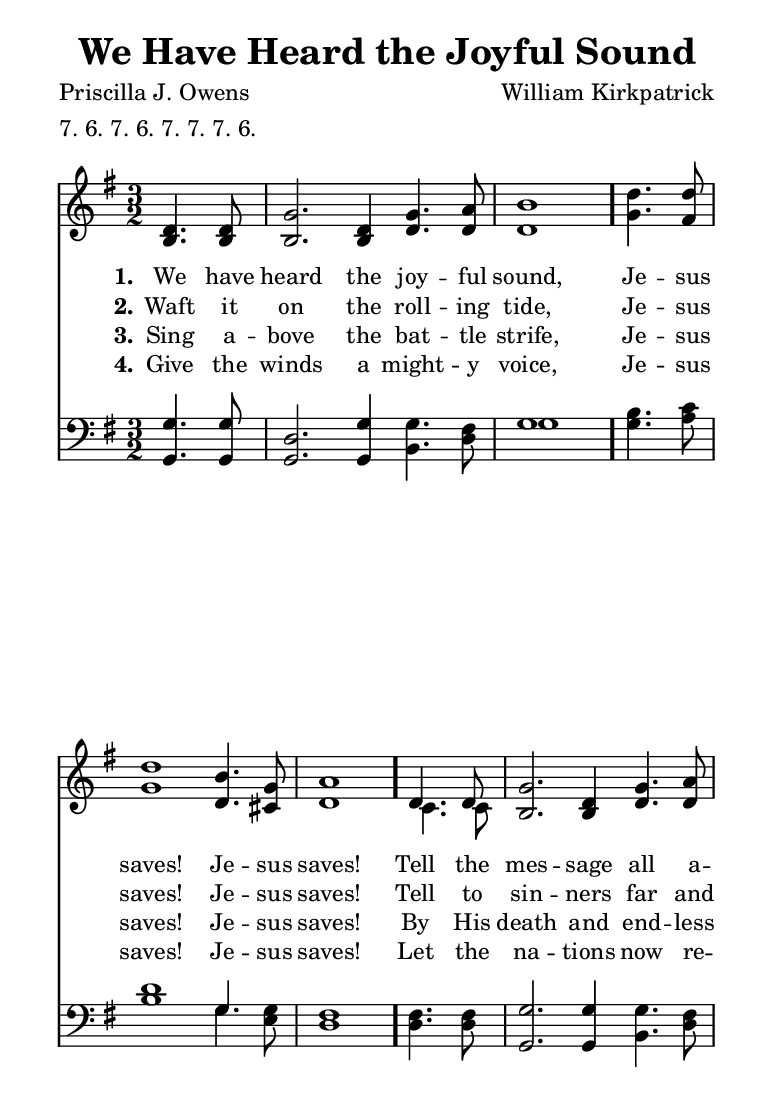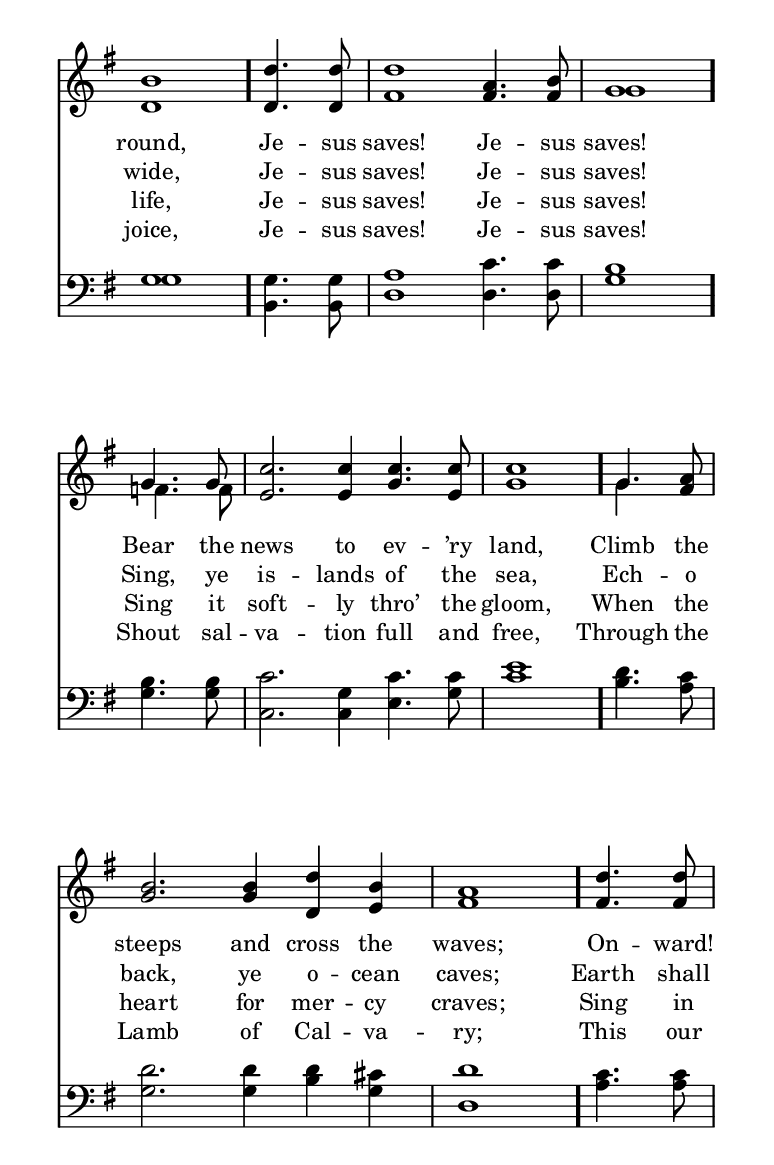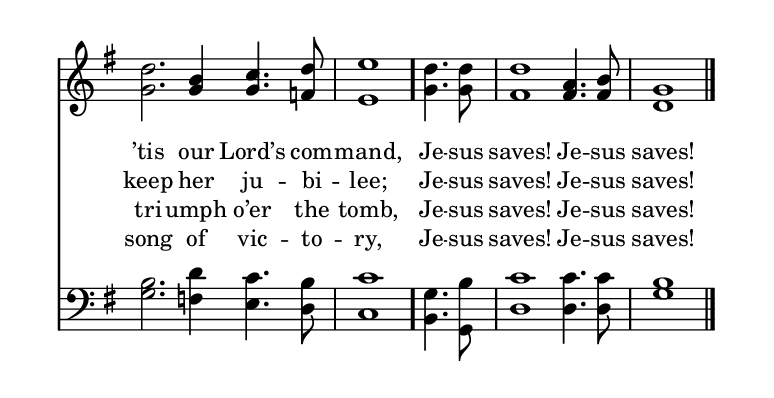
\include "common/global.ily"
\paper {
  \include "common/paper.ily"
}

\header{
  %gospel
  hymnnumber = "132"
  title = "We Have Heard the Joyful Sound"
  tunename = "Jesus Saves"
  meter = "7. 6. 7. 6. 7. 7. 7. 6."
  poet = "Priscilla J. Owens"
  composer = "William Kirkpatrick"
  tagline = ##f
}

% for fermata in MIDI
ta = { \tempo 2=80 }
tb = { \tempo 2=40 }

patternAA = { c4. c8 | c2. c4 c4. c8 | c1 }
patternAB = { c4. c8 | c2. c4 c4  c4 | c1 }

patternBA = { c4. c8 | c1 c4. c8 | c1 }

global = {
  \include "common/overrides.ily"
  \override Staff.TimeSignature.style = #'numbered
  \time 3/2
  \override Score.MetronomeMark.transparent = ##t % hide all fermata changes too
  \ta
  \key g \major
  \partial 2
  \autoBeamOff
}

notesSoprano = {
\global
\relative c' {

  \changePitch \patternAA { d d | g d g a | b }
  \changePitch \patternBA { d d | d b g | a }
  \changePitch \patternAA { d, d | g d g a | b }
  \changePitch \patternBA { d d | d a b | g }

  \changePitch \patternAA { g g | c c c c | c }
  \changePitch \patternAB { g a | b b d b | a }
  \changePitch \patternAA { d d | d b c d | e }
  \changePitch \patternBA { d d | d a b | g }

  \bar "|."

}
}

notesAlto = {
\global
\relative e' {

  \changePitch \patternAA { b b | b b d d | d }
  \changePitch \patternBA { g fis | g d cis | d }
  \changePitch \patternAA { c c | b b d d | d }
  \changePitch \patternBA { d d | fis fis fis | g }

  \changePitch \patternAA { f f | e e g e | g }
  \changePitch \patternAB { g fis | g g d e | fis }
  \changePitch \patternAA { fis fis | g g g f | e }
  \changePitch \patternBA { g g | fis fis fis | d }

}
}

notesTenor = {
\global
\relative a {

  \changePitch \patternAA { g g | d g g fis | g }
  \changePitch \patternBA { b c | d g, g | fis }
  \changePitch \patternAA { fis fis | g g g fis | g }
  \changePitch \patternBA { g g | a c c | b }

  \changePitch \patternAA { b b | c g c c | e }
  \changePitch \patternAB { d c | d d d cis | d }
  \changePitch \patternAA { c c | b d c b | c }
  \changePitch \patternBA { g b | c c c | b }

}
}

notesBass = {
\global
\relative f, {

  \changePitch \patternAA { g g | g g b d | g }
  \changePitch \patternBA { g a | b g e | d }
  \changePitch \patternAA { d d | g, g b d | g }
  \changePitch \patternBA { b, b | d d d | g }

  \changePitch \patternAA { g g | c, c e g | c }
  \changePitch \patternAB { b a | g g b g | d }
  \changePitch \patternAA { a' a | g f e d | c }
  \changePitch \patternBA { b g | d' d d | g }

}
}

wordsA = \lyricmode {
\set stanza = "1."

We have heard the joy -- ful sound, \bar "."
Je -- sus saves! Je -- sus saves! \bar "." \eogbreak
Tell the mes -- sage all a -- round, \bar "."
Je -- sus saves! Je -- sus saves! \bar "." \eogbreak
Bear the news to ev -- ’ry land, \bar "."
Climb the steeps and cross the waves; \bar "." \eogbreak
On -- ward! ’tis our Lord’s com -- mand, \bar "."
Je -- sus saves! Je -- sus saves! \bar "." \eogbreak

}

wordsB = \lyricmode {
\set stanza = "2."

Waft it on the roll -- ing tide,
Je -- sus saves! Je -- sus saves!
Tell to sin -- ners far and wide,
Je -- sus saves! Je -- sus saves!
Sing, ye is -- lands of the sea,
Ech -- o back, ye o -- cean caves;
Earth shall keep her ju -- bi -- lee;
Je -- sus saves! Je -- sus saves!

}

wordsC = \lyricmode {
\set stanza = "3."

Sing a -- bove the bat -- tle strife,
Je -- sus saves! Je -- sus saves!
By His death and end -- less life,
Je -- sus saves! Je -- sus saves!
Sing it soft -- ly thro’ the gloom,
When the heart for mer -- cy craves;
Sing in tri -- umph o’er the tomb,
Je -- sus saves! Je -- sus saves!

}

wordsD = \lyricmode {
\set stanza = "4."

Give the winds a might -- y voice,
Je -- sus saves! Je -- sus saves!
Let the na -- tions now re -- joice,
Je -- sus saves! Je -- sus saves!
Shout sal -- va -- tion full and free,
Through the Lamb of Cal -- va -- ry;
This our song of vic -- to -- ry,
Je -- sus saves! Je -- sus saves!

}

\score {
  \context ChoirStaff <<
    \context Staff = upper <<
      \set Staff.autoBeaming = ##f
      \set ChoirStaff.systemStartDelimiter = #'SystemStartBar
      \set ChoirStaff.printPartCombineTexts = ##f
      \partcombine #'(2 . 11) \notesSoprano \notesAlto
      \context NullVoice = sopranos { \voiceOne << \notesSoprano >> }
      \context Lyrics = one   \lyricsto sopranos \wordsA
      \context Lyrics = two   \lyricsto sopranos \wordsB
      \context Lyrics = three \lyricsto sopranos \wordsC
      \context Lyrics = four  \lyricsto sopranos \wordsD
    >>
    \context Staff = men <<
      \set Staff.autoBeaming = ##f
      \clef bass
      \set ChoirStaff.printPartCombineTexts = ##f
      \partcombine #'(2 . 11) \notesTenor \notesBass
    >>
  >>
  \layout {
    \include "common/layout.ily"
  }
  \midi{
    \include "common/midi.ily"
  }
}

\version "2.19.49"  % necessary for upgrading to future LilyPond versions.

% vi:set et ts=2 sw=2 ai nocindent syntax=lilypond:
